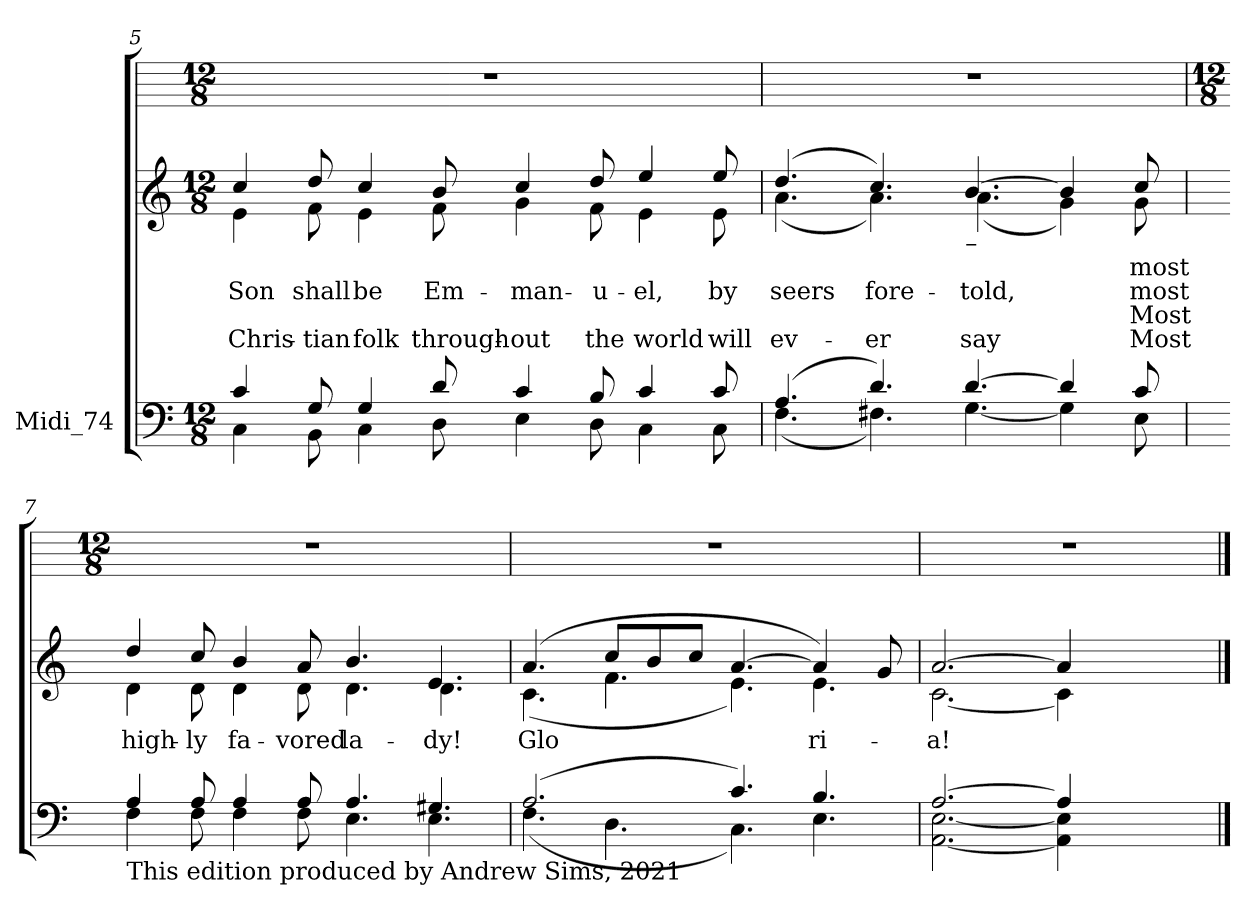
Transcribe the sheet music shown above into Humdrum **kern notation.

**kern	**kern	**text	**text	**text	**text	**kern
*part3	*part2	*part2	*part2	*part2	*part2	*part1
*staff3	*staff2	*staff2	*staff2	*staff2	*staff2	*staff1
*I"Midi_74	*	*	*	*	*	*
!!LO:LB:g=z
*clefF4	*clefG2	*	*	*	*	*
*k[]	*k[]	*	*	*	*	*
*C:	*C:	*	*	*	*	*
*M12/8	*M12/8	*	*	*	*	*M12/8
=5	=5	=5	=5	=5	=5	=5
*^	*	*	*	*	*	*
!	!	!	!LO:LY:b	!	!LO:LY:b	!	!
*	*	*^	*	*	*	*	*
!	!	!	!	!	!LO:LY:b	!	!LO:LY:b	!
4c/	4C\	4cc/	4e\	.	Son	.	Chris-	1.r
!	!	!	!	!LO:LY:b	!	!LO:LY:b	!	!
!	!	!	!	!	!LO:LY:b	!	!LO:LY:b	!
8G/	8BB\	8dd/	8f\	.	-shall	.	tian	.
!	!	!	!	!LO:LY:b	!	!LO:LY:b	!	!
!	!	!	!	!	!LO:LY:b	!	!LO:LY:b	!
4G/	4C\	4cc/	4e\	.	be	.	folk	.
!	!	!	!	!LO:LY:b	!	!LO:LY:b	!	!
!	!	!	!	!	!LO:LY:b	!	!LO:LY:b	!
8d/	8D\	8b/	8f\	.	Em-	.	-through-	.
!	!	!	!	!LO:LY:b	!	!LO:LY:b	!	!
!	!	!	!	!	!LO:LY:b	!	!LO:LY:b	!
4c/	4E\	4cc/	4g\	.	-man-	.	-out	.
!	!	!	!	!LO:LY:b	!	!LO:LY:b	!	!
!	!	!	!	!	!LO:LY:b	!	!LO:LY:b	!
8B/	8D\	8dd/	8f\	.	u-	.	-the	.
!	!	!	!	!LO:LY:b	!	!LO:LY:b	!	!
!	!	!	!	!	!LO:LY:b	!	!LO:LY:b	!
4c/	4C\	4ee/	4e\	.	el,	.	world	.
!	!	!	!	!LO:LY:b	!	!LO:LY:b	!	!
!	!	!	!	!	!LO:LY:b	!	!LO:LY:b	!
8c/	8C\	8ee/	8e\	.	by	.	will	.
=6	=6	=6	=6	=6	=6	=6	=6	=6
!	!	!	!	!LO:LY:b	!	!LO:LY:b	!	!
!	!	!	!	!	!LO:LY:b	!	!LO:LY:b	!
(>4.A/	(<4.F\	(>4.dd/	(<4.a\	.	seers	.	ev-	1.r
!	!	!	!	!	!	!LO:LY:b	!	!
!	!	!	!	!	!LO:LY:b	!	!LO:LY:b	!
4.d/)	4.F#X\)	4.cc/)	4.a\)	.	-fore-	.	-er	.
!	!	!LO:TX:b:t=–	!	!	!	!	!	!
!	!	!	!	!LO:LY:b	!	!LO:LY:b	!	!
!	!	!	!	!	!LO:LY:b	!	!LO:LY:b	!
[4.d/	[4.G\	[4.b/	(<4.a\	.	told,	.	say	.
4d/]	4G\]	4b/]	4g\)	.	.	.	.	.
!	!	!	!	!LO:LY:b	!LO:LY:b	!LO:LY:b	!LO:LY:b	!
8c/	8E\	8cc/	8g\	most	most	Most	Most	.
!!LO:LB:g=z
=7	=7	=7	=7	=7	=7	=7	=7	=7
*	*	*	*	*	*	*	*	*M12/8
!LO:TX:b:t=This edition produced by Andrew Sims, 2021	!	!	!	!	!	!	!	!
!	!	!	!	!LO:LY:b	!	!	!	!
4A/	4F\	4dd/	4d\	high-	.	.	.	1.r
!	!	!	!	!LO:LY:b	!	!	!	!
8A/	8F\	8cc/	8d\	-ly	.	.	.	.
!	!	!	!	!LO:LY:b	!	!	!	!
4A/	4F\	4b/	4d\	fa-	.	.	.	.
!	!	!	!	!LO:LY:b	!	!	!	!
8A/	8F\	8a/	8d\	-vored	.	.	.	.
!	!	!	!	!LO:LY:b	!	!	!	!
4.A/	4.E\	4.b/	4.d\	la-	.	.	.	.
!	!	!	!	!LO:LY:b	!	!	!	!
4.G#X/	4.E\	4.e/	4.d\	-dy!	.	.	.	.
=8	=8	=8	=8	=8	=8	=8	=8	=8
!	!	!	!	!LO:LY:b	!	!	!	!
(>2.A/	(<4.F\	(>4.a/	(<4.c\	Glo	.	.	.	1.r
.	4.D\	8cc/L	4.f\	.	.	.	.	.
.	.	8b/	.	.	.	.	.	.
.	.	8cc/J	.	.	.	.	.	.
4.c/)	4.C\)	[4.a/	4.e\)	.	.	.	.	.
!	!	!	!	!LO:LY:b	!	!	!	!
4.B/	4.E\	4a/])	4.e\	ri-	.	.	.	.
.	.	8g/	.	.	.	.	.	.
=9	=9	=9	=9	=9	=9	=9	=9	=9
!	!	!	!	!LO:LY:b	!	!	!	!
[2.A/	[2.AA\ [2.E\	[2.a/	[2.c\	-a!	.	.	.	1.r
4A/]	4AA\] 4E\]	4a/]	4c\]	.	.	.	.	.
2ryy	2ryy	2ryy	2ryy	.	.	.	.	.
*v	*v	*	*	*	*	*	*	*
*	*v	*v	*	*	*	*	*
==	==	==	==	==	==	==
*-	*-	*-	*-	*-	*-	*-
